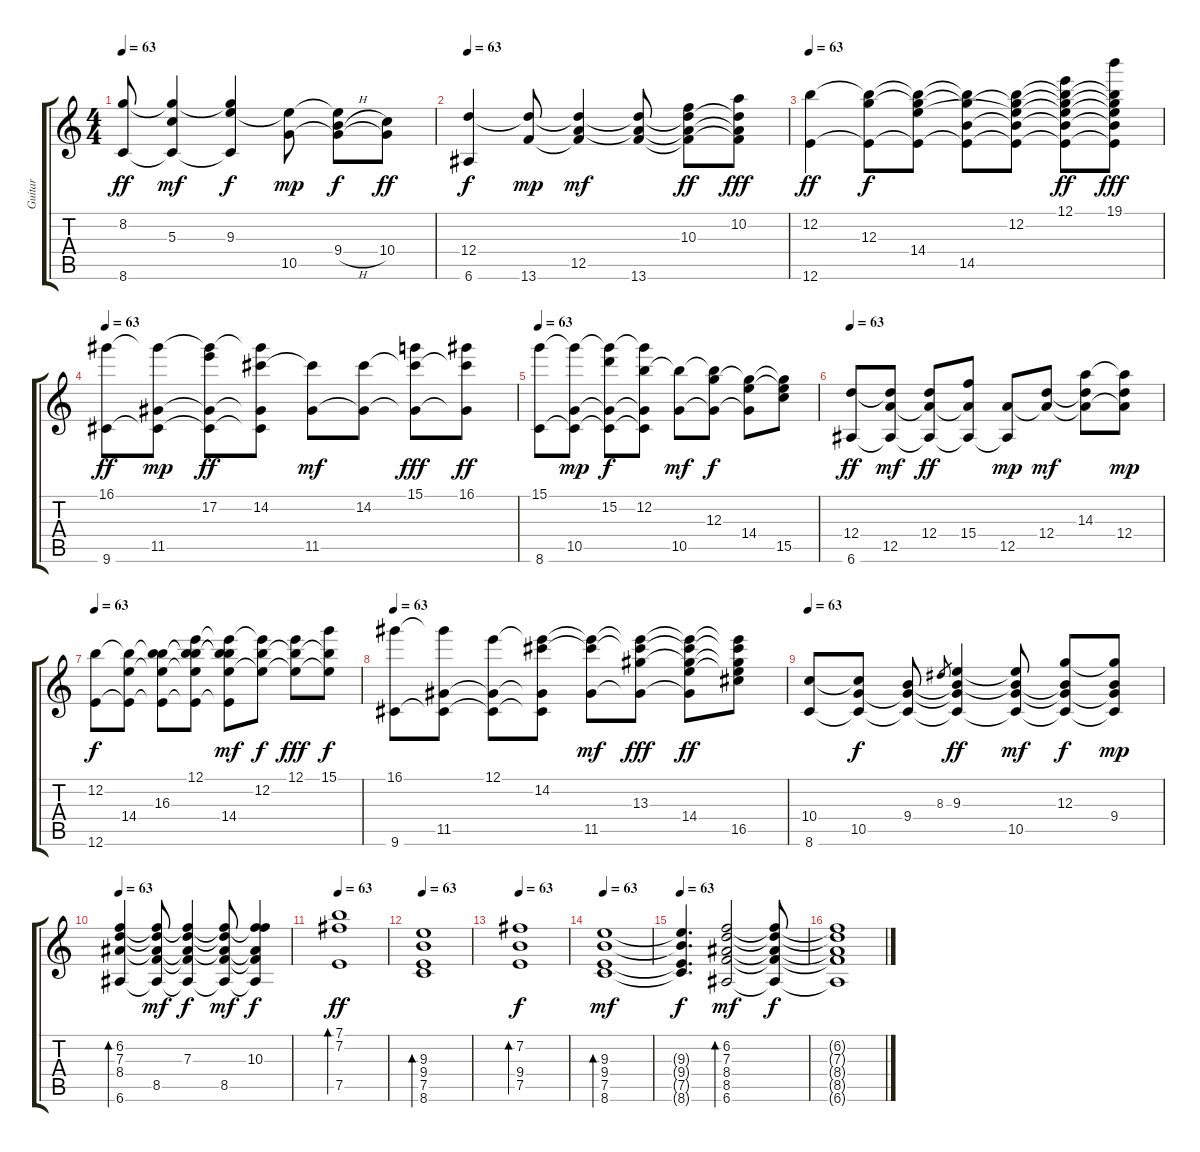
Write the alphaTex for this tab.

\track ("Guitar" "Guitar") {instrument acousticguitarsteel}
\staff {score tabs}
\tuning (E4 B3 G3 D3 A2 E2) {hide}
\ts (4 4)
\tempo 63
\clef g2
\ks c
(8.2 8.6).8{dy ff volume 16 instrument acousticgrandpiano} (8.2{t} 5.3 8.6{t}).4{dy mf} (8.2{t} 9.3 8.6{t}).4{dy f} (9.3{t} 10.5).8{dy mp} (9.3{t} 9.4{h} 10.5{t}).8{dy f} (10.4 10.5{t}).8{dy ff} |
\tempo 63
(12.4 6.6).4{dy f volume 16 instrument acousticgrandpiano} (12.4{t} 13.6).8{dy mp} (12.4{t} 12.5 13.6{t}).4{dy mf} (12.4{t} 12.5{t} 13.6).8 (10.3 12.4{t} 12.5{t} 13.6{t}).8{dy ff} (10.2 12.4{t} 12.5{t} 13.6{t}).8{dy fff} |
\tempo 63
(12.2 12.6).4{dy ff volume 16 instrument acousticgrandpiano} (12.2{t} 12.3 12.6{t}).8{dy f} (12.2{t} 12.3{t} 14.4 12.6{t}).8 (12.2{t} 12.3{t} 14.5 12.6{t}).8 (12.2 12.3{t} 14.4{t} 14.5{t} 12.6{t}).8 (12.1 12.2{t} 12.3{t} 14.4{t} 14.5{t} 12.6{t}).8{dy ff} (19.1 12.2{t} 12.3{t} 14.4{t} 14.5{t} 12.6{t}).8{dy fff} |
\tempo 63
(16.1 9.6).8{dy ff volume 16 instrument acousticgrandpiano} (16.1{t} 11.5 9.6{t}).8{dy mp} (16.1{t} 17.2 11.5{t} 9.6{t}).8{dy ff} (16.1{t} 14.2 11.5{t} 9.6{t}).8 (14.2{t} 11.5).8{dy mf} (14.2 11.5{t}).8 (15.1 14.2{t} 11.5{t}).8{dy fff} (16.1 14.2{t} 11.5{t}).8{dy ff} |
\tempo 63
(15.1 8.6).8{volume 16 instrument acousticgrandpiano} (15.1{t} 10.5 8.6{t}).8{dy mp} (15.1{t} 15.2 10.5{t} 8.6{t}).8{dy f} (15.1{t} 12.2 10.5{t} 8.6{t}).8 (12.2{t} 10.5).8{dy mf} (12.2{t} 12.3 10.5{t}).8{dy f} (12.3{t} 14.4 10.5{t}).8 (12.3{t} 14.4{t} 15.5).8 |
\tempo 63
(12.4 6.6).8{dy ff volume 16 instrument acousticgrandpiano} (12.4{t} 12.5 6.6{t}).8{dy mf} (12.4 12.5{t} 6.6{t}).8{dy ff} (15.4 12.5{t} 6.6{t}).8 (12.5 6.6{t}).8{dy mp} (12.4 12.5{t}).8{dy mf} (14.3 12.4{t} 12.5{t}).8 (14.3{t} 12.4 12.5{t}).8{dy mp} |
\tempo 63
(12.2 12.6).8{dy f volume 16 instrument acousticgrandpiano} (12.2{t} 14.4 12.6{t}).8 (12.2{t} 16.3 14.4{t} 12.6{t}).8 (12.1 12.2{t} 16.3{t} 14.4{t} 12.6{t}).8 (12.1{t} 12.2{t} 16.3{t} 14.4 12.6{t}).8{dy mf} (12.1{t} 12.2 14.4{t}).8{dy f} (12.1 12.2{t} 14.4{t}).8{dy fff} (15.1 12.2{t} 14.4{t}).8{dy f} |
\tempo 63
(16.1 9.6).8{volume 16 instrument acousticgrandpiano} (16.1{t} 11.5 9.6{t}).8 (12.1 11.5{t} 9.6{t}).8 (12.1{t} 14.2 11.5{t} 9.6{t}).8 (12.1{t} 14.2{t} 11.5).8{dy mf} (12.1{t} 14.2{t} 13.3 11.5{t}).8{dy fff} (12.1{t} 14.2{t} 13.3{t} 14.4 11.5{t}).8{dy ff} (12.1{t} 14.2{t} 13.3{t} 14.4{t} 16.5).8 |
\tempo 63
(10.4 8.6).8{volume 16 instrument acousticgrandpiano} (10.4{t} 10.5 8.6{t}).8{dy f} (9.4 10.5{t} 8.6{t}).8 8.3.8{gr} (9.3 9.4{t} 10.5{t} 8.6{t}).4{dy ff} (9.3{t} 9.4{t} 10.5 8.6{t}).8{dy mf} (12.3 9.4{t} 10.5{t} 8.6{t}).8{dy f} (12.3{t} 9.4 10.5{t} 8.6{t}).8{dy mp} |
\tempo 63
(6.2 7.3 8.4 6.6).4{bd 60 volume 16 instrument acousticgrandpiano} (6.2{t} 7.3{t} 8.4{t} 8.5 6.6{t}).8{dy mf} (6.2{t} 7.3 8.4{t} 8.5{t} 6.6{t}).4{dy f} (6.2{t} 7.3{t} 8.4{t} 8.5 6.6{t}).8{dy mf} (6.2{t} 10.3 8.4{t} 8.5{t} 6.6{t}).4{dy f} |
\tempo 63
(7.1 7.2 7.5).1{bd 120 dy ff volume 16 instrument acousticgrandpiano} |
\tempo 63
(9.3 9.4 7.5 8.6).1{bd 120 volume 16 instrument acousticgrandpiano} |
\tempo 63
(7.2 9.4 7.5).1{bd 120 dy f volume 16 instrument acousticgrandpiano} |
\tempo 63
(9.3 9.4 7.5 8.6).1{bd 120 dy mf volume 16 instrument acousticgrandpiano} |
\tempo 63
(9.3{t} 9.4{t} 7.5{t} 8.6{t}).4{d dy f volume 16 instrument acousticgrandpiano} (6.2 7.3 8.4 8.5 6.6).2{bd 120 dy mf} (6.2{t} 7.3{t} 8.4{t} 8.5{t} 6.6{t}).8{dy f} |
(6.2{t} 7.3{t} 8.4{t} 8.5{t} 6.6{t}).1
